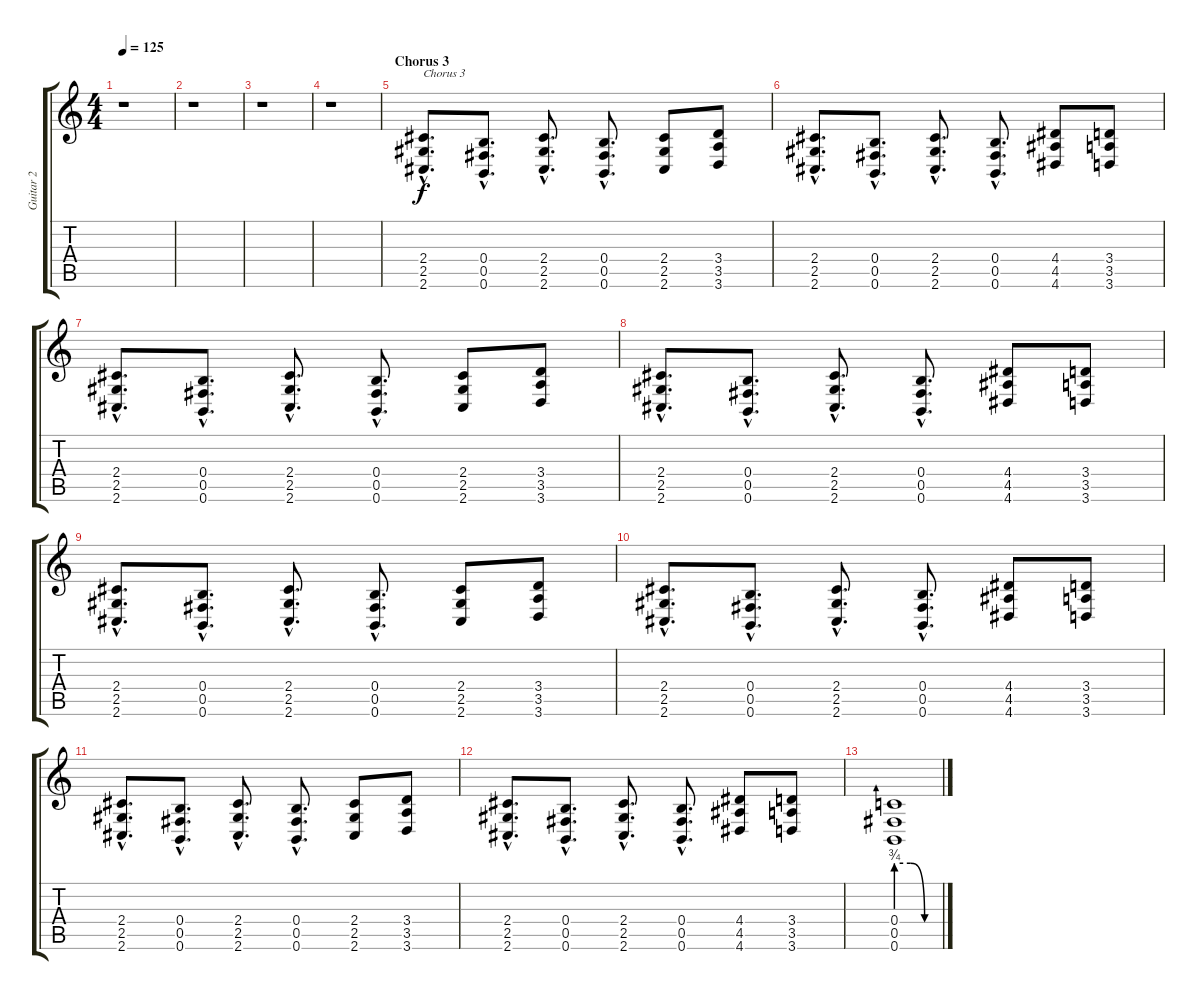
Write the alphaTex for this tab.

\track ("Guitar 2" "Guitar 2") {instrument distortionguitar}
\staff {score tabs}
\tuning (Db4 Ab3 E3 B2 Gb2 B1) {hide}
\ts (4 4)
\tempo 125
\clef g2
\ks c
r.1{dy mf} |
r.1 |
r.1 |
r.1 |
\section ("" "Chorus 3")
(2.4{hac} 2.5{hac} 2.6{hac}).8{d txt "Chorus 3" dy f balance 16} (0.4{hac} 0.5{hac} 0.6{hac}).8{d} (2.4{hac} 2.5{hac} 2.6{hac}).8{d} (0.4{hac} 0.5{hac} 0.6{hac}).8{d} (2.4 2.5 2.6).8 (3.4 3.5 3.6).8 |
(2.4{hac} 2.5{hac} 2.6{hac}).8{d} (0.4{hac} 0.5{hac} 0.6{hac}).8{d} (2.4{hac} 2.5{hac} 2.6{hac}).8{d} (0.4{hac} 0.5{hac} 0.6{hac}).8{d} (4.4 4.5 4.6).8 (3.4 3.5 3.6).8 |
(2.4{hac} 2.5{hac} 2.6{hac}).8{d} (0.4{hac} 0.5{hac} 0.6{hac}).8{d} (2.4{hac} 2.5{hac} 2.6{hac}).8{d} (0.4{hac} 0.5{hac} 0.6{hac}).8{d} (2.4 2.5 2.6).8 (3.4 3.5 3.6).8 |
(2.4{hac} 2.5{hac} 2.6{hac}).8{d} (0.4{hac} 0.5{hac} 0.6{hac}).8{d} (2.4{hac} 2.5{hac} 2.6{hac}).8{d} (0.4{hac} 0.5{hac} 0.6{hac}).8{d} (4.4 4.5 4.6).8 (3.4 3.5 3.6).8 |
(2.4{hac} 2.5{hac} 2.6{hac}).8{d} (0.4{hac} 0.5{hac} 0.6{hac}).8{d} (2.4{hac} 2.5{hac} 2.6{hac}).8{d} (0.4{hac} 0.5{hac} 0.6{hac}).8{d} (2.4 2.5 2.6).8 (3.4 3.5 3.6).8 |
(2.4{hac} 2.5{hac} 2.6{hac}).8{d} (0.4{hac} 0.5{hac} 0.6{hac}).8{d} (2.4{hac} 2.5{hac} 2.6{hac}).8{d} (0.4{hac} 0.5{hac} 0.6{hac}).8{d} (4.4 4.5 4.6).8 (3.4 3.5 3.6).8 |
(2.4{hac} 2.5{hac} 2.6{hac}).8{d} (0.4{hac} 0.5{hac} 0.6{hac}).8{d} (2.4{hac} 2.5{hac} 2.6{hac}).8{d} (0.4{hac} 0.5{hac} 0.6{hac}).8{d} (2.4 2.5 2.6).8 (3.4 3.5 3.6).8 |
(2.4{hac} 2.5{hac} 2.6{hac}).8{d} (0.4{hac} 0.5{hac} 0.6{hac}).8{d} (2.4{hac} 2.5{hac} 2.6{hac}).8{d} (0.4{hac} 0.5{hac} 0.6{hac}).8{d} (4.4 4.5 4.6).8 (3.4 3.5 3.6).8 |
(0.4{be (custom 0 3 20 3 40 0 60 0)} 0.5 0.6).1
